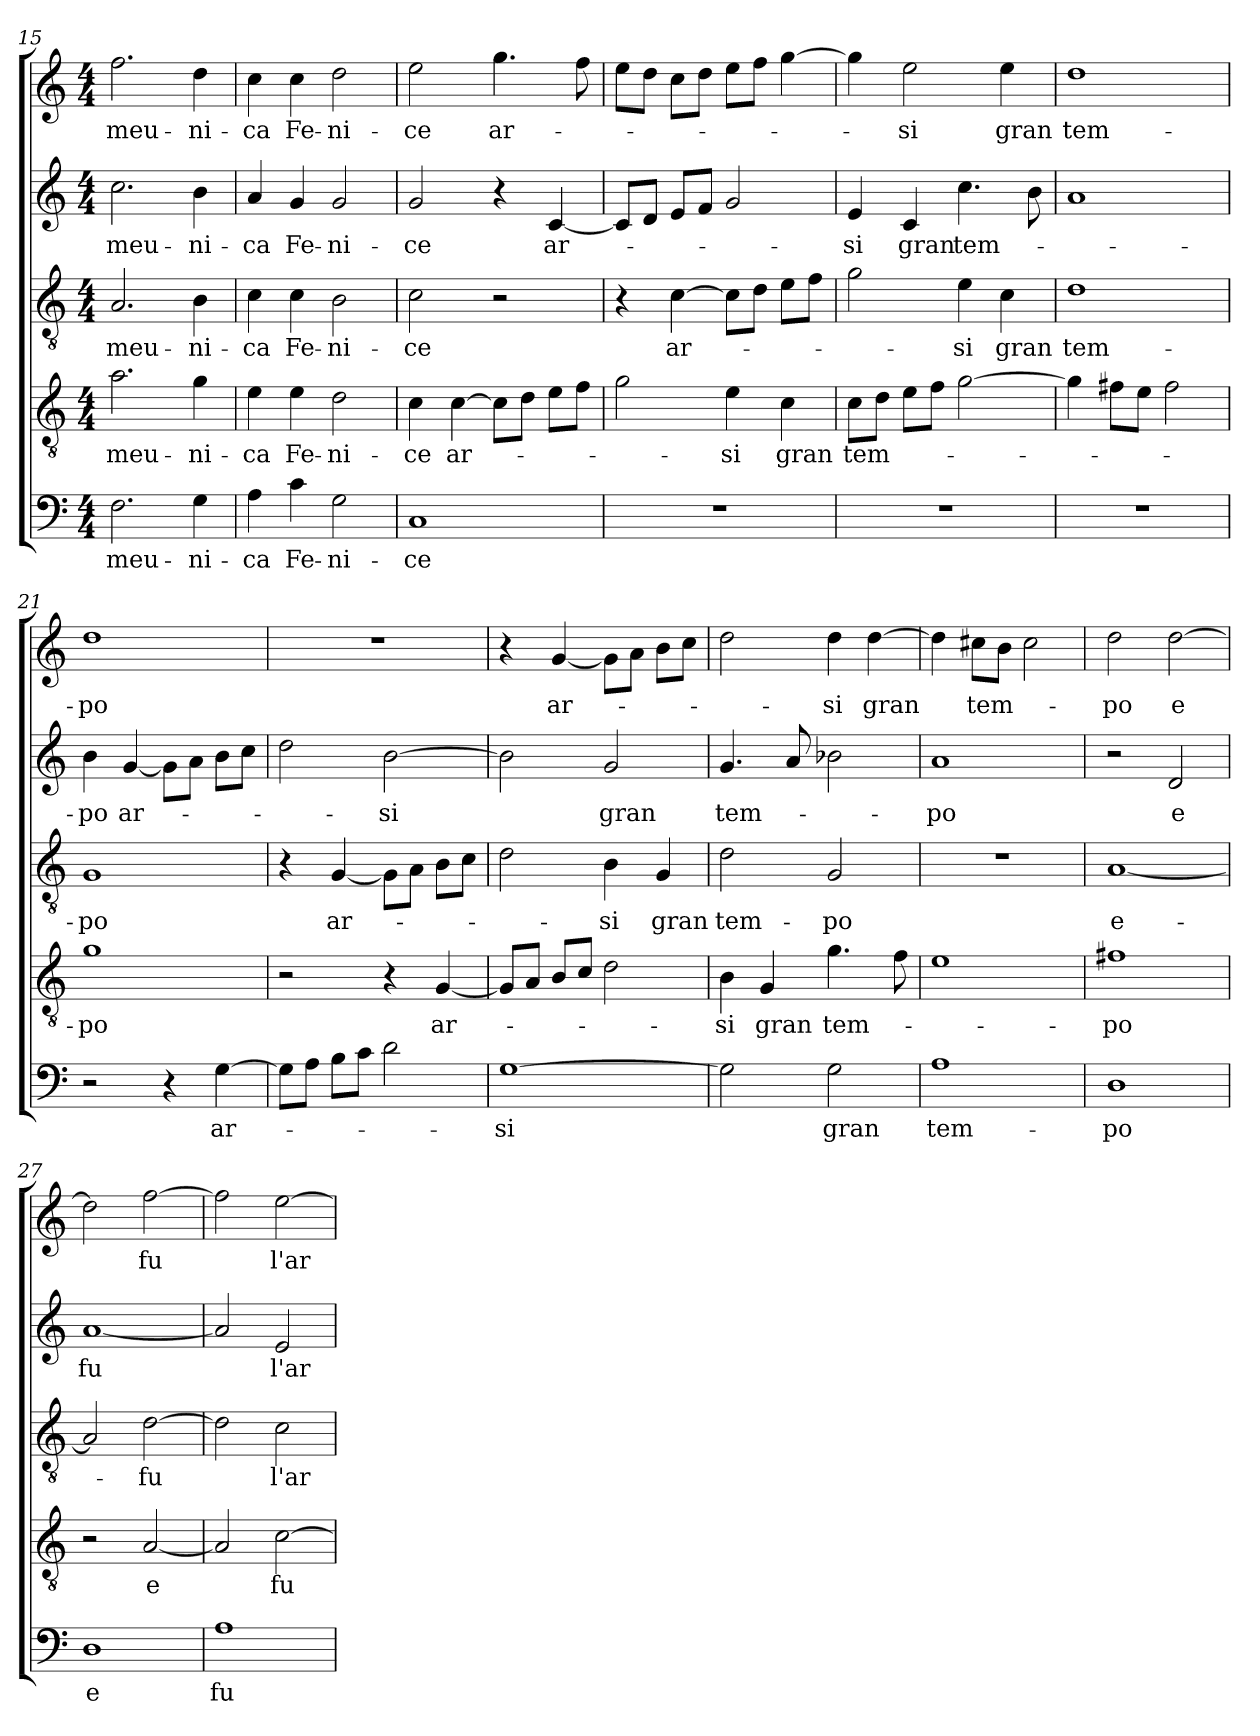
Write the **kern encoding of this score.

**kern	**text	**kern	**text	**kern	**text	**kern	**text	**kern	**text
*part5	*part5	*part4	*part4	*part3	*part3	*part2	*part2	*part1	*part1
*staff5	*staff5	*staff4	*staff4	*staff3	*staff3	*staff2	*staff2	*staff1	*staff1
*clefF4	*	*clefGv2	*	*clefGv2	*	*clefG2	*	*clefG2	*
*k[]	*	*k[]	*	*k[]	*	*k[]	*	*k[]	*
*M4/4	*	*M4/4	*	*M4/4	*	*M4/4	*	*M4/4	*
=15	=15	=15	=15	=15	=15	=15	=15	=15	=15
2.F\	meu-	2.a\	meu-	2.A/	meu-	2.cc\	meu-	2.ff\	meu-
4G\	ni-	4g\	ni-	4B\	ni-	4b\	ni-	4dd\	ni-
=16	=16	=16	=16	=16	=16	=16	=16	=16	=16
4A\	ca	4e\	ca	4c\	ca	4a/	ca	4cc\	ca
4c\	Fe-	4e\	Fe-	4c\	Fe-	4g/	Fe-	4cc\	Fe-
2G\	ni-	2d\	ni-	2B\	ni-	2g/	ni-	2dd\	ni-
=17	=17	=17	=17	=17	=17	=17	=17	=17	=17
1C/	ce	4c\	ce	2c\	ce	2g/	ce	2ee\	ce
.	.	[4c\	ar-	.	.	.	.	.	.
.	.	8c\L]	.	2r	.	4r	.	4.gg\	ar-
.	.	8d\J	.	.	.	.	.	.	.
.	.	8e\L	.	.	.	[4c/	ar-	.	.
.	.	8f\J	.	.	.	.	.	8ff\	.
=18	=18	=18	=18	=18	=18	=18	=18	=18	=18
1r	.	2g\	.	4r	.	8c/L]	.	8ee\L	.
.	.	.	.	.	.	8d/J	.	8dd\J	.
.	.	.	.	[4c\	ar-	8e/L	.	8cc\L	.
.	.	.	.	.	.	8f/J	.	8dd\J	.
.	.	4e\	si	8c\L]	.	2g/	.	8ee\L	.
.	.	.	.	8d\J	.	.	.	8ff\J	.
.	.	4c\	gran	8e\L	.	.	.	[4gg\	.
.	.	.	.	8f\J	.	.	.	.	.
=19	=19	=19	=19	=19	=19	=19	=19	=19	=19
1r	.	8c\L	tem-	2g\	.	4e/	si	4gg\]	.
.	.	8d\J	.	.	.	.	.	.	.
.	.	8e\L	.	.	.	4c/	gran	2ee\	si
.	.	8f\J	.	.	.	.	.	.	.
.	.	[2g\	.	4e\	si	4.cc\	tem-	.	.
.	.	.	.	4c\	gran	.	.	4ee\	gran
.	.	.	.	.	.	8b\	.	.	.
=20	=20	=20	=20	=20	=20	=20	=20	=20	=20
1r	.	4g\]	.	1d\	tem-	1a/	.	1dd\	tem-
.	.	8f#X\L	.	.	.	.	.	.	.
.	.	8e\J	.	.	.	.	.	.	.
.	.	2f#\	.	.	.	.	.	.	.
=21	=21	=21	=21	=21	=21	=21	=21	=21	=21
2r	.	1g\	po	1G/	po	4b\	po	1dd\	po
.	.	.	.	.	.	[4g/	ar-	.	.
4r	.	.	.	.	.	8g\L]	.	.	.
.	.	.	.	.	.	8a\J	.	.	.
[4G\	ar-	.	.	.	.	8b\L	.	.	.
.	.	.	.	.	.	8cc\J	.	.	.
=22	=22	=22	=22	=22	=22	=22	=22	=22	=22
8G\L]	.	2r	.	4r	.	2dd\	.	1r	.
8A\J	.	.	.	.	.	.	.	.	.
8B\L	.	.	.	[4G/	ar-	.	.	.	.
8c\J	.	.	.	.	.	.	.	.	.
2d\	.	4r	.	8G\L]	.	[2b\	si	.	.
.	.	.	.	8A\J	.	.	.	.	.
.	.	[4G/	ar-	8B\L	.	.	.	.	.
.	.	.	.	8c\J	.	.	.	.	.
=23	=23	=23	=23	=23	=23	=23	=23	=23	=23
[1G\	si	8G/L]	.	2d\	.	2b\]	.	4r	.
.	.	8A/J	.	.	.	.	.	.	.
.	.	8B/L	.	.	.	.	.	[4g/	ar-
.	.	8c/J	.	.	.	.	.	.	.
.	.	2d\	.	4B\	si	2g/	gran	8g\L]	.
.	.	.	.	.	.	.	.	8a\J	.
.	.	.	.	4G/	gran	.	.	8b\L	.
.	.	.	.	.	.	.	.	8cc\J	.
=24	=24	=24	=24	=24	=24	=24	=24	=24	=24
2G\]	.	4B\	si	2d\	tem-	4.g/	tem-	2dd\	.
.	.	4G/	gran	.	.	.	.	.	.
.	.	.	.	.	.	8a/	.	.	.
2G\	gran	4.g\	tem-	2G/	po	2b-X\	.	4dd\	si
.	.	.	.	.	.	.	.	[4dd\	gran
.	.	8f\	.	.	.	.	.	.	.
=25	=25	=25	=25	=25	=25	=25	=25	=25	=25
1A\	tem-	1e\	.	1r	.	1a/	po	4dd\]	.
.	.	.	.	.	.	.	.	8cc#X\L	tem-
.	.	.	.	.	.	.	.	8b\J	.
.	.	.	.	.	.	.	.	2cc#\	.
=26	=26	=26	=26	=26	=26	=26	=26	=26	=26
1D\	po	1f#X\	po	[1A/	e-	2r	.	2dd\	po
.	.	.	.	.	.	2d/	e	[2dd\	e
=27	=27	=27	=27	=27	=27	=27	=27	=27	=27
1D\	e	2r	.	2A/]	.	[1a/	fu	2dd\]	.
.	.	[2A/	e	[2d\	fu	.	.	[2ff\	fu
=28	=28	=28	=28	=28	=28	=28	=28	=28	=28
1A\	fu	2A/]	.	2d\]	.	2a/]	.	2ff\]	.
.	.	[2c\	fu	2c\	l'ar-	2e/	l'ar-	[2ee\	l'ar-
=	=	=	=	=	=	=	=	=	=
*-	*-	*-	*-	*-	*-	*-	*-	*-	*-
